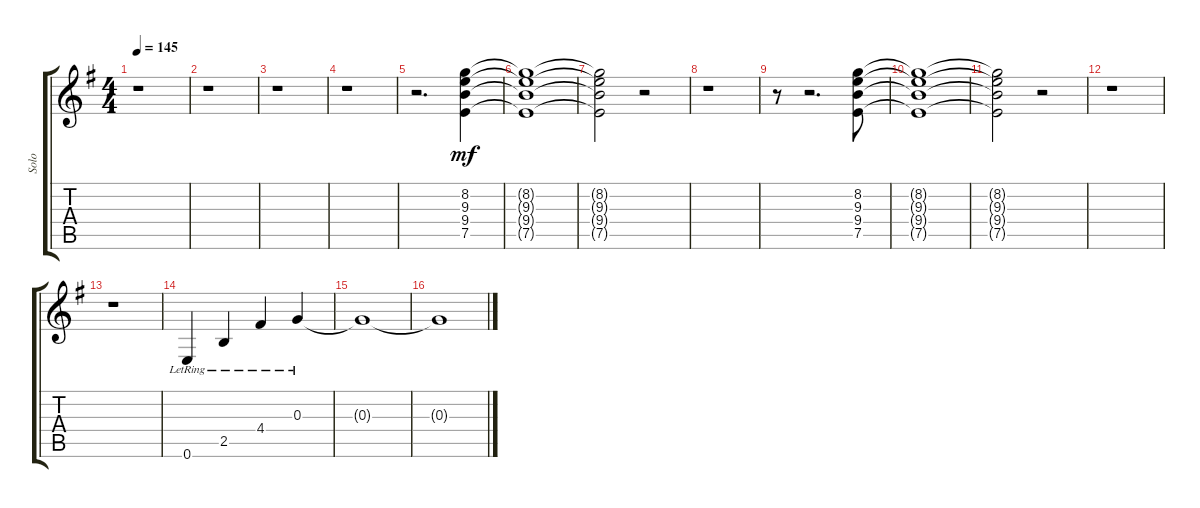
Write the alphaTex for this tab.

\track ("Solo" "Solo") {instrument electricguitarjazz}
\staff {score tabs}
\tuning (E4 B3 G3 D3 A2 E2) {hide}
\ts (4 4)
\tempo 145
\clef g2
\ks g
r.1{dy mf} |
r.1 |
r.1 |
r.1 |
r.2{d} (8.2 9.3 9.4 7.5).4 |
(8.2{t} 9.3{t} 9.4{t} 7.5{t}).1 |
(8.2{t} 9.3{t} 9.4{t} 7.5{t}).2 r.2 |
r.1 |
r.8 r.2{d} (8.2 9.3 9.4 7.5).8 |
(8.2{t} 9.3{t} 9.4{t} 7.5{t}).1 |
(8.2{t} 9.3{t} 9.4{t} 7.5{t}).2 r.2 |
r.1 |
r.1 |
0.6{lr}.4 2.5{lr}.4 4.4{lr}.4 0.3{lr}.4 |
0.3{t}.1 |
0.3{t}.1
